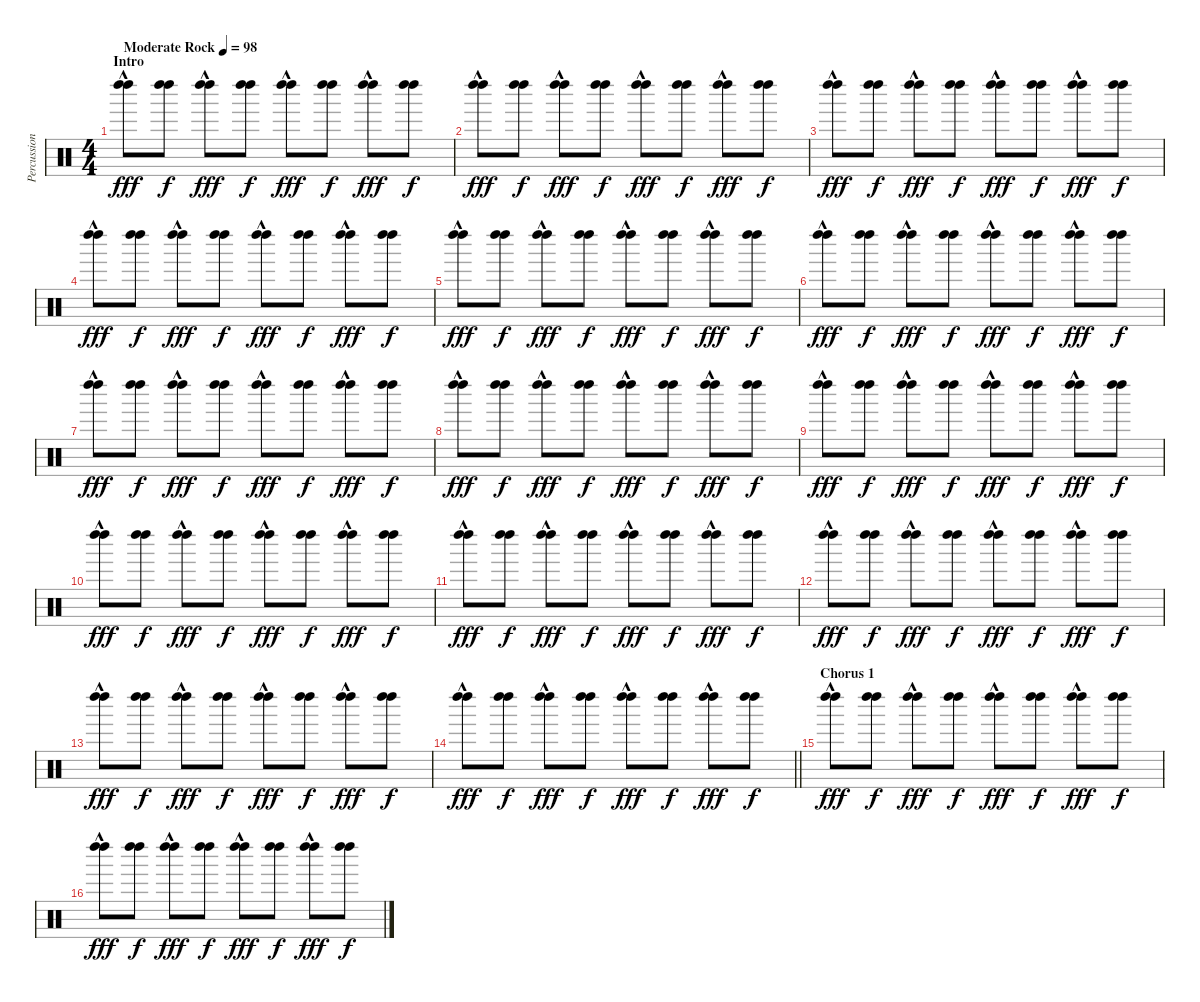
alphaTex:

\track ("Percussion -- Steven Tyler" "Percussion") {instrument percussion}
\staff {score}
\articulation defaults
\ts (4 4)
\section ("" "Intro")
\tempo (98 "Moderate Rock")
\clef neutral
\ks c
("Left Maraca (hit)"{hac} "Left Maraca (hit)"{hac}).8{dy fff} ("Left Maraca (hit)" "Left Maraca (hit)").8{dy f} ("Left Maraca (hit)"{hac} "Left Maraca (hit)"{hac}).8{dy fff} ("Left Maraca (hit)" "Left Maraca (hit)").8{dy f} ("Left Maraca (hit)"{hac} "Left Maraca (hit)"{hac}).8{dy fff} ("Left Maraca (hit)" "Left Maraca (hit)").8{dy f} ("Left Maraca (hit)"{hac} "Left Maraca (hit)"{hac}).8{dy fff} ("Left Maraca (hit)" "Left Maraca (hit)").8{dy f} |
("Left Maraca (hit)"{hac} "Left Maraca (hit)"{hac}).8{dy fff} ("Left Maraca (hit)" "Left Maraca (hit)").8{dy f} ("Left Maraca (hit)"{hac} "Left Maraca (hit)"{hac}).8{dy fff} ("Left Maraca (hit)" "Left Maraca (hit)").8{dy f} ("Left Maraca (hit)"{hac} "Left Maraca (hit)"{hac}).8{dy fff} ("Left Maraca (hit)" "Left Maraca (hit)").8{dy f} ("Left Maraca (hit)"{hac} "Left Maraca (hit)"{hac}).8{dy fff} ("Left Maraca (hit)" "Left Maraca (hit)").8{dy f} |
("Left Maraca (hit)"{hac} "Left Maraca (hit)"{hac}).8{dy fff} ("Left Maraca (hit)" "Left Maraca (hit)").8{dy f} ("Left Maraca (hit)"{hac} "Left Maraca (hit)"{hac}).8{dy fff} ("Left Maraca (hit)" "Left Maraca (hit)").8{dy f} ("Left Maraca (hit)"{hac} "Left Maraca (hit)"{hac}).8{dy fff} ("Left Maraca (hit)" "Left Maraca (hit)").8{dy f} ("Left Maraca (hit)"{hac} "Left Maraca (hit)"{hac}).8{dy fff} ("Left Maraca (hit)" "Left Maraca (hit)").8{dy f} |
("Left Maraca (hit)"{hac} "Left Maraca (hit)"{hac}).8{dy fff} ("Left Maraca (hit)" "Left Maraca (hit)").8{dy f} ("Left Maraca (hit)"{hac} "Left Maraca (hit)"{hac}).8{dy fff} ("Left Maraca (hit)" "Left Maraca (hit)").8{dy f} ("Left Maraca (hit)"{hac} "Left Maraca (hit)"{hac}).8{dy fff} ("Left Maraca (hit)" "Left Maraca (hit)").8{dy f} ("Left Maraca (hit)"{hac} "Left Maraca (hit)"{hac}).8{dy fff} ("Left Maraca (hit)" "Left Maraca (hit)").8{dy f} |
("Left Maraca (hit)"{hac} "Left Maraca (hit)"{hac}).8{dy fff} ("Left Maraca (hit)" "Left Maraca (hit)").8{dy f} ("Left Maraca (hit)"{hac} "Left Maraca (hit)"{hac}).8{dy fff} ("Left Maraca (hit)" "Left Maraca (hit)").8{dy f} ("Left Maraca (hit)"{hac} "Left Maraca (hit)"{hac}).8{dy fff} ("Left Maraca (hit)" "Left Maraca (hit)").8{dy f} ("Left Maraca (hit)"{hac} "Left Maraca (hit)"{hac}).8{dy fff} ("Left Maraca (hit)" "Left Maraca (hit)").8{dy f} |
("Left Maraca (hit)"{hac} "Left Maraca (hit)"{hac}).8{dy fff} ("Left Maraca (hit)" "Left Maraca (hit)").8{dy f} ("Left Maraca (hit)"{hac} "Left Maraca (hit)"{hac}).8{dy fff} ("Left Maraca (hit)" "Left Maraca (hit)").8{dy f} ("Left Maraca (hit)"{hac} "Left Maraca (hit)"{hac}).8{dy fff} ("Left Maraca (hit)" "Left Maraca (hit)").8{dy f} ("Left Maraca (hit)"{hac} "Left Maraca (hit)"{hac}).8{dy fff} ("Left Maraca (hit)" "Left Maraca (hit)").8{dy f} |
("Left Maraca (hit)"{hac} "Left Maraca (hit)"{hac}).8{dy fff} ("Left Maraca (hit)" "Left Maraca (hit)").8{dy f} ("Left Maraca (hit)"{hac} "Left Maraca (hit)"{hac}).8{dy fff} ("Left Maraca (hit)" "Left Maraca (hit)").8{dy f} ("Left Maraca (hit)"{hac} "Left Maraca (hit)"{hac}).8{dy fff} ("Left Maraca (hit)" "Left Maraca (hit)").8{dy f} ("Left Maraca (hit)"{hac} "Left Maraca (hit)"{hac}).8{dy fff} ("Left Maraca (hit)" "Left Maraca (hit)").8{dy f} |
("Left Maraca (hit)"{hac} "Left Maraca (hit)"{hac}).8{dy fff} ("Left Maraca (hit)" "Left Maraca (hit)").8{dy f} ("Left Maraca (hit)"{hac} "Left Maraca (hit)"{hac}).8{dy fff} ("Left Maraca (hit)" "Left Maraca (hit)").8{dy f} ("Left Maraca (hit)"{hac} "Left Maraca (hit)"{hac}).8{dy fff} ("Left Maraca (hit)" "Left Maraca (hit)").8{dy f} ("Left Maraca (hit)"{hac} "Left Maraca (hit)"{hac}).8{dy fff} ("Left Maraca (hit)" "Left Maraca (hit)").8{dy f} |
("Left Maraca (hit)"{hac} "Left Maraca (hit)"{hac}).8{dy fff} ("Left Maraca (hit)" "Left Maraca (hit)").8{dy f} ("Left Maraca (hit)"{hac} "Left Maraca (hit)"{hac}).8{dy fff} ("Left Maraca (hit)" "Left Maraca (hit)").8{dy f} ("Left Maraca (hit)"{hac} "Left Maraca (hit)"{hac}).8{dy fff} ("Left Maraca (hit)" "Left Maraca (hit)").8{dy f} ("Left Maraca (hit)"{hac} "Left Maraca (hit)"{hac}).8{dy fff} ("Left Maraca (hit)" "Left Maraca (hit)").8{dy f} |
("Left Maraca (hit)"{hac} "Left Maraca (hit)"{hac}).8{dy fff} ("Left Maraca (hit)" "Left Maraca (hit)").8{dy f} ("Left Maraca (hit)"{hac} "Left Maraca (hit)"{hac}).8{dy fff} ("Left Maraca (hit)" "Left Maraca (hit)").8{dy f} ("Left Maraca (hit)"{hac} "Left Maraca (hit)"{hac}).8{dy fff} ("Left Maraca (hit)" "Left Maraca (hit)").8{dy f} ("Left Maraca (hit)"{hac} "Left Maraca (hit)"{hac}).8{dy fff} ("Left Maraca (hit)" "Left Maraca (hit)").8{dy f} |
("Left Maraca (hit)"{hac} "Left Maraca (hit)"{hac}).8{dy fff} ("Left Maraca (hit)" "Left Maraca (hit)").8{dy f} ("Left Maraca (hit)"{hac} "Left Maraca (hit)"{hac}).8{dy fff} ("Left Maraca (hit)" "Left Maraca (hit)").8{dy f} ("Left Maraca (hit)"{hac} "Left Maraca (hit)"{hac}).8{dy fff} ("Left Maraca (hit)" "Left Maraca (hit)").8{dy f} ("Left Maraca (hit)"{hac} "Left Maraca (hit)"{hac}).8{dy fff} ("Left Maraca (hit)" "Left Maraca (hit)").8{dy f} |
("Left Maraca (hit)"{hac} "Left Maraca (hit)"{hac}).8{dy fff} ("Left Maraca (hit)" "Left Maraca (hit)").8{dy f} ("Left Maraca (hit)"{hac} "Left Maraca (hit)"{hac}).8{dy fff} ("Left Maraca (hit)" "Left Maraca (hit)").8{dy f} ("Left Maraca (hit)"{hac} "Left Maraca (hit)"{hac}).8{dy fff} ("Left Maraca (hit)" "Left Maraca (hit)").8{dy f} ("Left Maraca (hit)"{hac} "Left Maraca (hit)"{hac}).8{dy fff} ("Left Maraca (hit)" "Left Maraca (hit)").8{dy f} |
("Left Maraca (hit)"{hac} "Left Maraca (hit)"{hac}).8{dy fff} ("Left Maraca (hit)" "Left Maraca (hit)").8{dy f} ("Left Maraca (hit)"{hac} "Left Maraca (hit)"{hac}).8{dy fff} ("Left Maraca (hit)" "Left Maraca (hit)").8{dy f} ("Left Maraca (hit)"{hac} "Left Maraca (hit)"{hac}).8{dy fff} ("Left Maraca (hit)" "Left Maraca (hit)").8{dy f} ("Left Maraca (hit)"{hac} "Left Maraca (hit)"{hac}).8{dy fff} ("Left Maraca (hit)" "Left Maraca (hit)").8{dy f} |
\barLineRight lightlight
("Left Maraca (hit)"{hac} "Left Maraca (hit)"{hac}).8{dy fff} ("Left Maraca (hit)" "Left Maraca (hit)").8{dy f} ("Left Maraca (hit)"{hac} "Left Maraca (hit)"{hac}).8{dy fff} ("Left Maraca (hit)" "Left Maraca (hit)").8{dy f} ("Left Maraca (hit)"{hac} "Left Maraca (hit)"{hac}).8{dy fff} ("Left Maraca (hit)" "Left Maraca (hit)").8{dy f} ("Left Maraca (hit)"{hac} "Left Maraca (hit)"{hac}).8{dy fff} ("Left Maraca (hit)" "Left Maraca (hit)").8{dy f} |
\section ("" "Chorus 1")
("Left Maraca (hit)"{hac} "Left Maraca (hit)"{hac}).8{dy fff} ("Left Maraca (hit)" "Left Maraca (hit)").8{dy f} ("Left Maraca (hit)"{hac} "Left Maraca (hit)"{hac}).8{dy fff} ("Left Maraca (hit)" "Left Maraca (hit)").8{dy f} ("Left Maraca (hit)"{hac} "Left Maraca (hit)"{hac}).8{dy fff} ("Left Maraca (hit)" "Left Maraca (hit)").8{dy f} ("Left Maraca (hit)"{hac} "Left Maraca (hit)"{hac}).8{dy fff} ("Left Maraca (hit)" "Left Maraca (hit)").8{dy f} |
("Left Maraca (hit)"{hac} "Left Maraca (hit)"{hac}).8{dy fff} ("Left Maraca (hit)" "Left Maraca (hit)").8{dy f} ("Left Maraca (hit)"{hac} "Left Maraca (hit)"{hac}).8{dy fff} ("Left Maraca (hit)" "Left Maraca (hit)").8{dy f} ("Left Maraca (hit)"{hac} "Left Maraca (hit)"{hac}).8{dy fff} ("Left Maraca (hit)" "Left Maraca (hit)").8{dy f} ("Left Maraca (hit)"{hac} "Left Maraca (hit)"{hac}).8{dy fff} ("Left Maraca (hit)" "Left Maraca (hit)").8{dy f}
